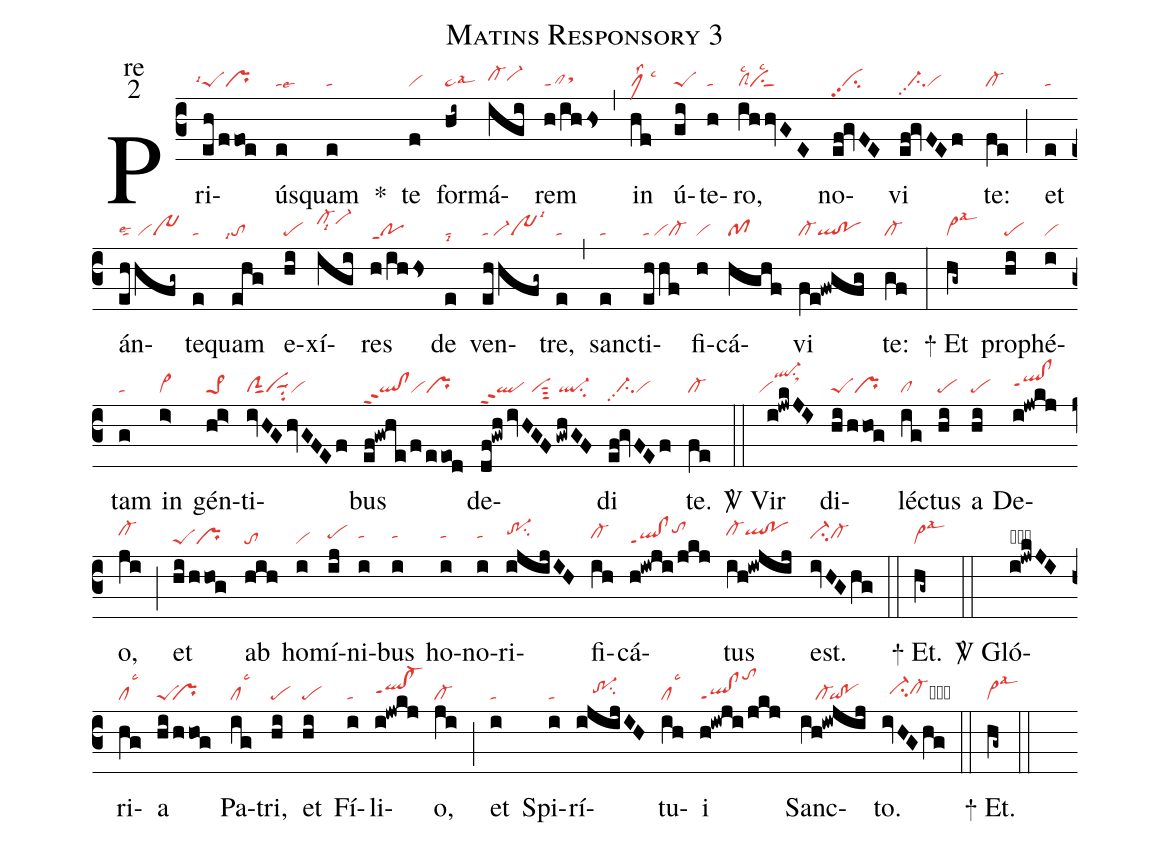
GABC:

name:Matins Responsory 3;
office-part:re;
mode:2;
nabc-lines:1;
%%
(c3) Pri(eh/ffoe|``peSlsi4pr)ús(e|talse6)quam(e|ta) <sp>*</sp>() te(f|vi) for(hi~|pe~lsal3)má(igi|cl-hhvi-hh)rem(h/ihhs|clppt1sthh) (,) in(hf|clMlss2lsc3) ú(gi|peS)te(h|ta)ro,(ihhvGE|clSlsc2visu1sut1lsc2) no(ef!gvFE|cipp2)vi(ef!gvFEf|//ci-pp2vi) te:(fe|cl-) (;) et(e|ta) án(eh/hfg~|talse2/vipo~)te(e|ta)quam(ehg|``tolsi7) e(hi|pe)xí(igi|cl-hjlsi8vi-hj)res(h/ihhs|poppt1) de(e|talsi8) ven(eh/hfg~|ta/vi-po~lsi3)tre,(e|ta) (,) san(e|ta)cti(eh/hf|ta/vicl-)fi(h|vi)cá(hghf|pf)vi(fe!fwgfg|cl-ql!po) te:(gf|cl-) (:)

<sp>+</sp> Et(hg~|vi>lsal3) pro(hi|pe)phé(i|vi)tam(g|ta) in(i>|vi>) gén(hi>|pe>1)ti(ivHGhvGFEf|clSsut1visuu1su2vi)bus(ef!gwhe/f/eeod|ql!clppt2vipr) de(df!gwh/ivHGF/gwhGF|qlppt2/visut3/ql-su2)di(ef!gvFEf|//ci-pp2vi) te.(fe|cl-) (::)

<sp>V/</sp> Vir(i!jwkJI>|``viql-hksu1sux1) di(hi/hhog|peSpr)léc(ig|cl)tus(hi|pe) a(hi|pe) De(i!jwkj|qlhh!clhhppt1)o,(ji|cl-hi) (;) et(hi/hhog|peSpr) ab(hih|to) ho(i|vi)mí(ij|pehh)ni(i|tahh)bus(i|tahh) ho(i|tahh)no(i|tahh)ri(ijijIH|tr-1hisu2)fi(ih|cl-hh)cá(h!iwji/jkj|ql!clppt1tohj)tus(ih!iwjij|cl-hiqlhi!pohi) est.(ivHGhg|ci-hhcl-hh) (::)

<sp>+</sp> Et.(hg~|vi>lsal3) (::)

<sp>V/</sp> Gló(i!jwkJI|obql-hkppt1su2)ri(hg|cllsc3)a(hi/hhog|peS``pr) Pa(ig|cllsc3)tri,(hi|pe) et(hi|pe) Fí(i|ta)li(i!jwkj|qlhh!cl-hhppt1)o,(ji|cl-) (;) et(i|ta) Spi(i|ta)rí(ijijIH|////tr-1hhsu2)tu(ih|cllsc3)i(h!iwji/jkj|ql!clppt1tohm) Sanc(ih!iwjij|////cl-`qi!po)to.(ivHGhg|//ci-hhcl-hhcb) (::)

<sp>+</sp> Et.(hg~|vi>lsal3) (::)
